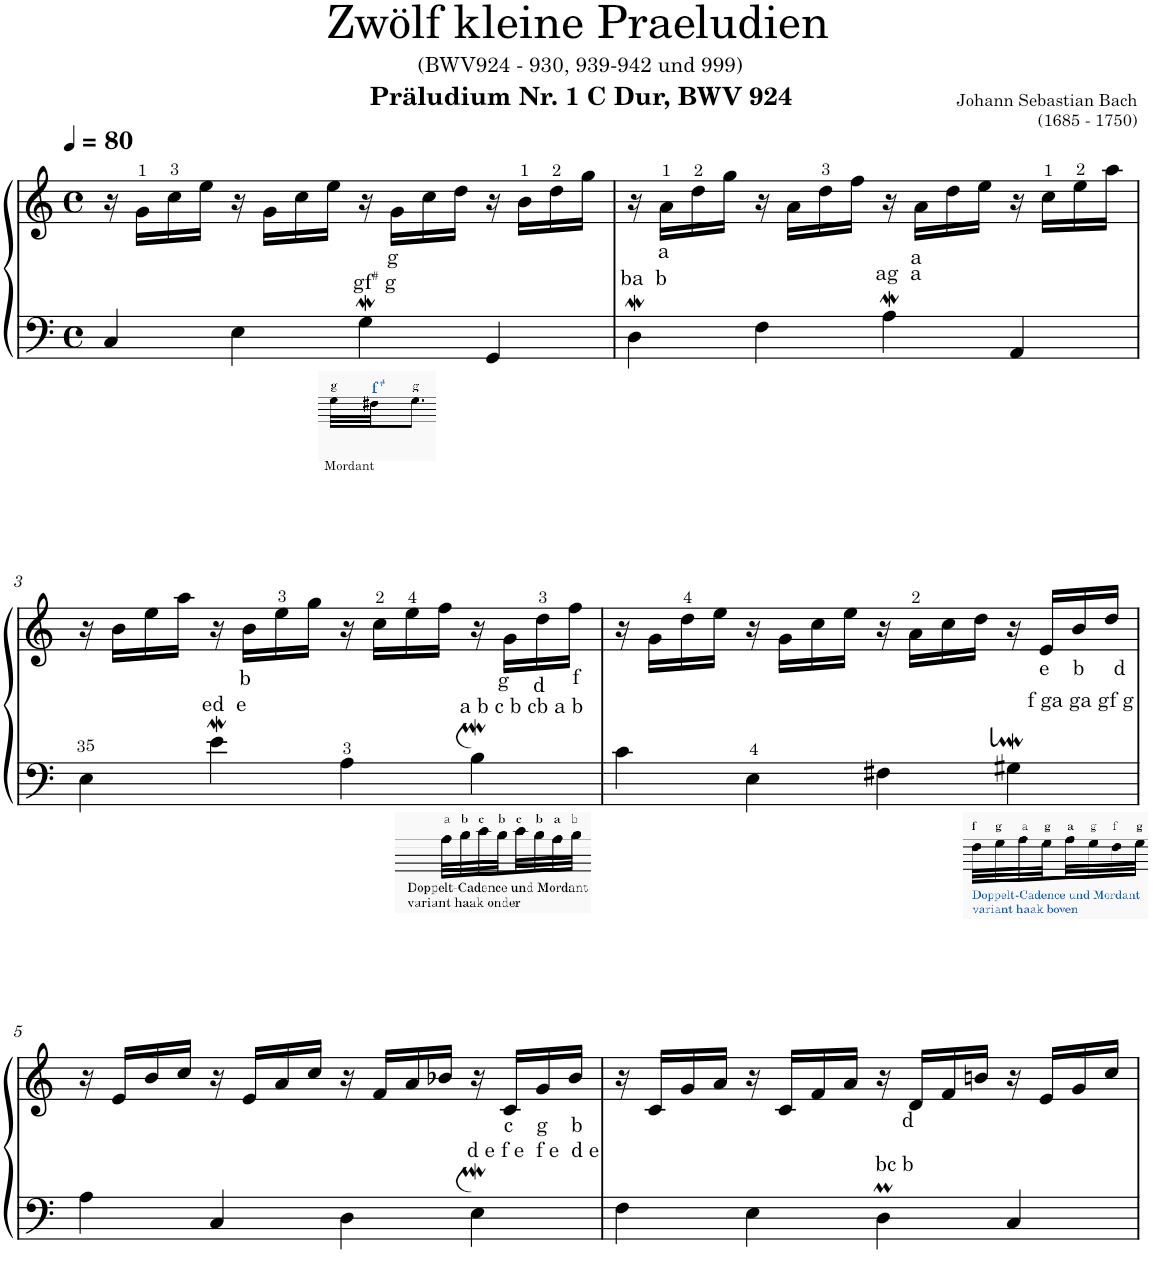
**kern	**kern
*part1	*part1
*staff2	*staff1
*I"Klavír	*
*I'Klv.	*
*clefF4	*clefG2
*k[]	*k[]
*M4/4	*M4/4
*met(c)	*met(c)
*MM80	*MM80
=1	=1
4C/	16r
.	16g\LL
.	16cc\
.	16ee\JJ
4E\	16r
.	16g\LL
.	16cc\
.	16ee\JJ
!LO:TX:a:t=gf	!
!LO:TX:a:t=#	!
!LO:TX:a:t=g	!
4GW\	16r
!	!LO:TX:b:t=g
.	16g\LL
.	16cc\
.	16dd\JJ
4GG/	16r
.	16b\LL
.	16dd\
!	!LO:TX:a:B:t=Präludium Nr. 1 C Dur, BWV 924
.	16gg\JJ
=2	=2
!LO:TX:a:t=ba  b	!
4DW\	16r
!	!LO:TX:b:t=a
.	16a\LL
.	16dd\
.	16gg\JJ
4F\	16r
.	16a\LL
.	16dd\
.	16ff\JJ
!LO:TX:a:t=ag  a	!
4AW\	16r
!	!LO:TX:b:t=a
.	16a\LL
.	16dd\
.	16ee\JJ
4AA/	16r
.	16cc\LL
.	16ee\
.	16aa\JJ
!!LO:LB:g=z
=3	=3
4E\	16r
.	16b\LL
.	16ee\
.	16aa\JJ
!LO:TX:a:t=ed  e	!
4eW\	16r
!	!LO:TX:b:t=b
.	16b\LL
.	16ee\
.	16gg\JJ
4A\	16r
.	16cc\LL
.	16ee\
.	16ff\JJ
!LO:TX:a:t=a b c b cb a b	!
4BW\	16r
!	!LO:TX:b:t=g
.	16g\LL
!	!LO:TX:b:t=d
.	16dd\
!	!LO:TX:b:t=f
.	16ff\JJ
=4	=4
4c\	16r
.	16g\LL
.	16dd\
.	16ee\JJ
4E\	16r
.	16g\LL
.	16cc\
.	16ee\JJ
4F#X\	16r
.	16a\LL
.	16cc\
.	16dd\JJ
!LO:TX:a:t=f ga ga gf g	!
4G#XW\	16r
!	!LO:TX:b:t=e    b     d
.	16e/LL
.	16b/
.	16dd/JJ
!!LO:LB:g=z
=5	=5
4A\	16r
.	16e/LL
.	16b/
.	16cc/JJ
4C/	16r
.	16e/LL
.	16a/
.	16cc/JJ
4D\	16r
.	16f/LL
.	16a/
.	16b-X/JJ
!LO:TX:a:t=d e f e  f e  d e	!
4EW\	16r
!	!LO:TX:b:t=c    g    b
.	16c/LL
.	16g/
.	16b-/JJ
=6	=6
4F\	16r
.	16c/LL
.	16g/
.	16a/JJ
4E\	16r
.	16c/LL
.	16f/
.	16a/JJ
!LO:TX:a:t=bc b	!
4DM\	16r
!	!LO:TX:b:t=d
.	16d/LL
.	16f/
.	16bn/JJ
4C/	16r
.	16e/LL
.	16g/
.	16cc/JJ
=	=
*-	*-
